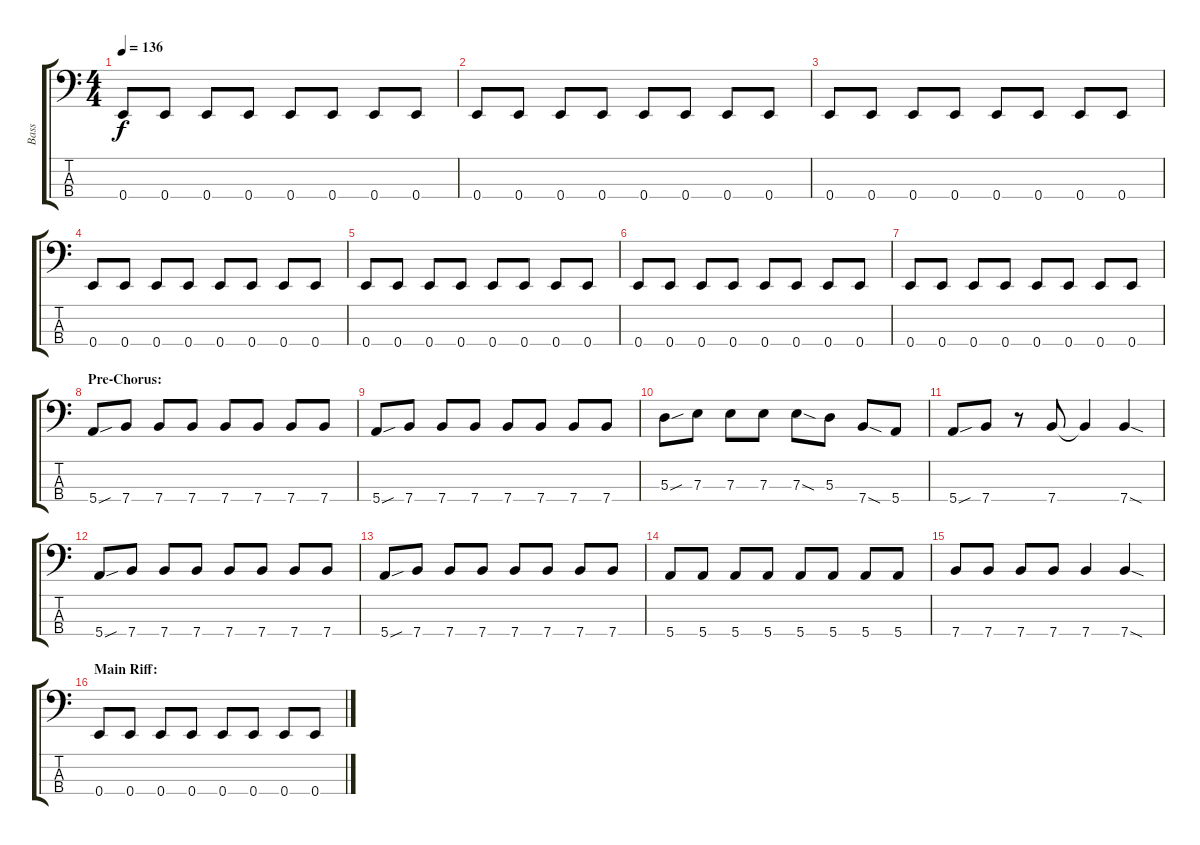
\track ("Bass" "Bass") {instrument electricbasspick}
\staff {score tabs}
\tuning (G2 D2 A1 E1) {hide}
\ts (4 4)
\tempo 136
\clef f4
\ks c
0.4.8{dy f} 0.4.8 0.4.8 0.4.8 0.4.8 0.4.8 0.4.8 0.4.8 |
0.4.8 0.4.8 0.4.8 0.4.8 0.4.8 0.4.8 0.4.8 0.4.8 |
0.4.8 0.4.8 0.4.8 0.4.8 0.4.8 0.4.8 0.4.8 0.4.8 |
0.4.8 0.4.8 0.4.8 0.4.8 0.4.8 0.4.8 0.4.8 0.4.8 |
0.4.8 0.4.8 0.4.8 0.4.8 0.4.8 0.4.8 0.4.8 0.4.8 |
0.4.8 0.4.8 0.4.8 0.4.8 0.4.8 0.4.8 0.4.8 0.4.8 |
0.4.8 0.4.8 0.4.8 0.4.8 0.4.8 0.4.8 0.4.8 0.4.8 |
\section ("" "Pre-Chorus:")
5.4{sou}.8 7.4.8 7.4.8 7.4.8 7.4.8 7.4.8 7.4.8 7.4.8 |
5.4{sou}.8 7.4.8 7.4.8 7.4.8 7.4.8 7.4.8 7.4.8 7.4.8 |
5.3{sou}.8 7.3.8 7.3.8 7.3.8 7.3{sod}.8 5.3.8 7.4{sod}.8 5.4.8 |
5.4{sou}.8 7.4.8 r.8 7.4.8 7.4{t}.4 7.4{sod}.4 |
5.4{sou}.8 7.4.8 7.4.8 7.4.8 7.4.8 7.4.8 7.4.8 7.4.8 |
5.4{sou}.8 7.4.8 7.4.8 7.4.8 7.4.8 7.4.8 7.4.8 7.4.8 |
5.4.8 5.4.8 5.4.8 5.4.8 5.4.8 5.4.8 5.4.8 5.4.8 |
7.4.8 7.4.8 7.4.8 7.4.8 7.4.4 7.4{sod}.4 |
\section ("" "Main Riff:")
0.4.8 0.4.8 0.4.8 0.4.8 0.4.8 0.4.8 0.4.8 0.4.8
